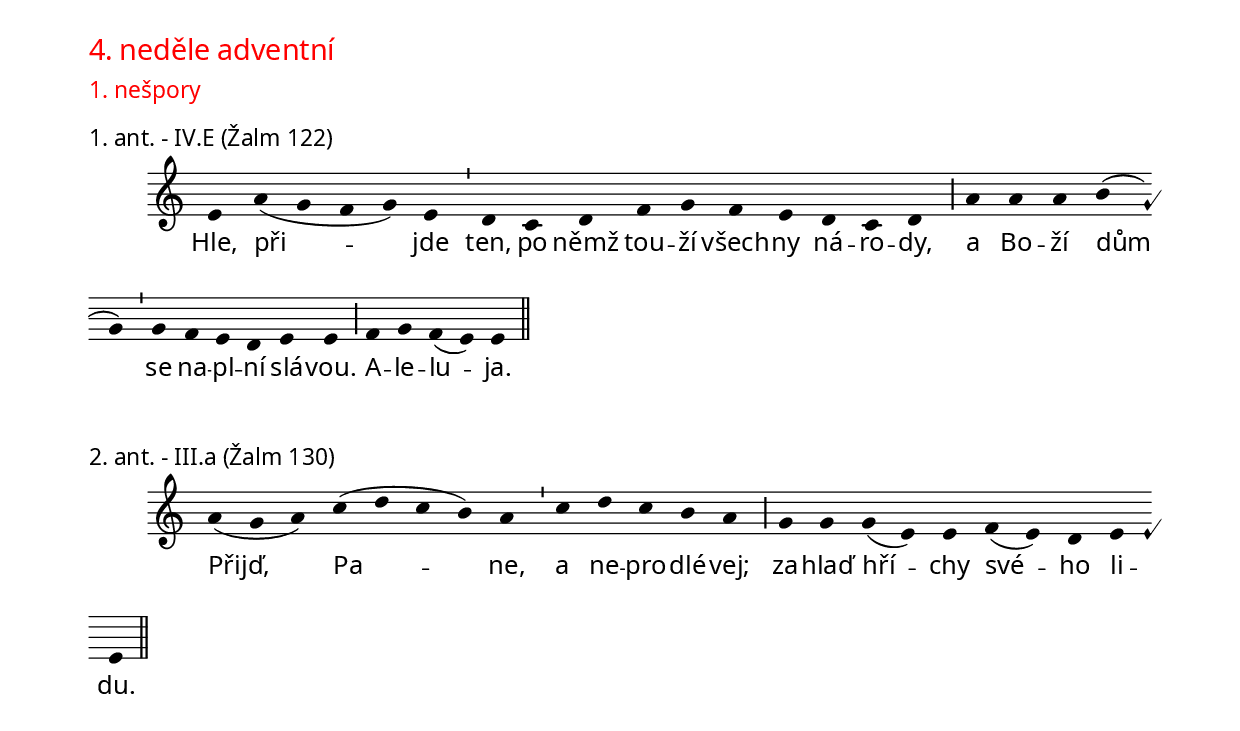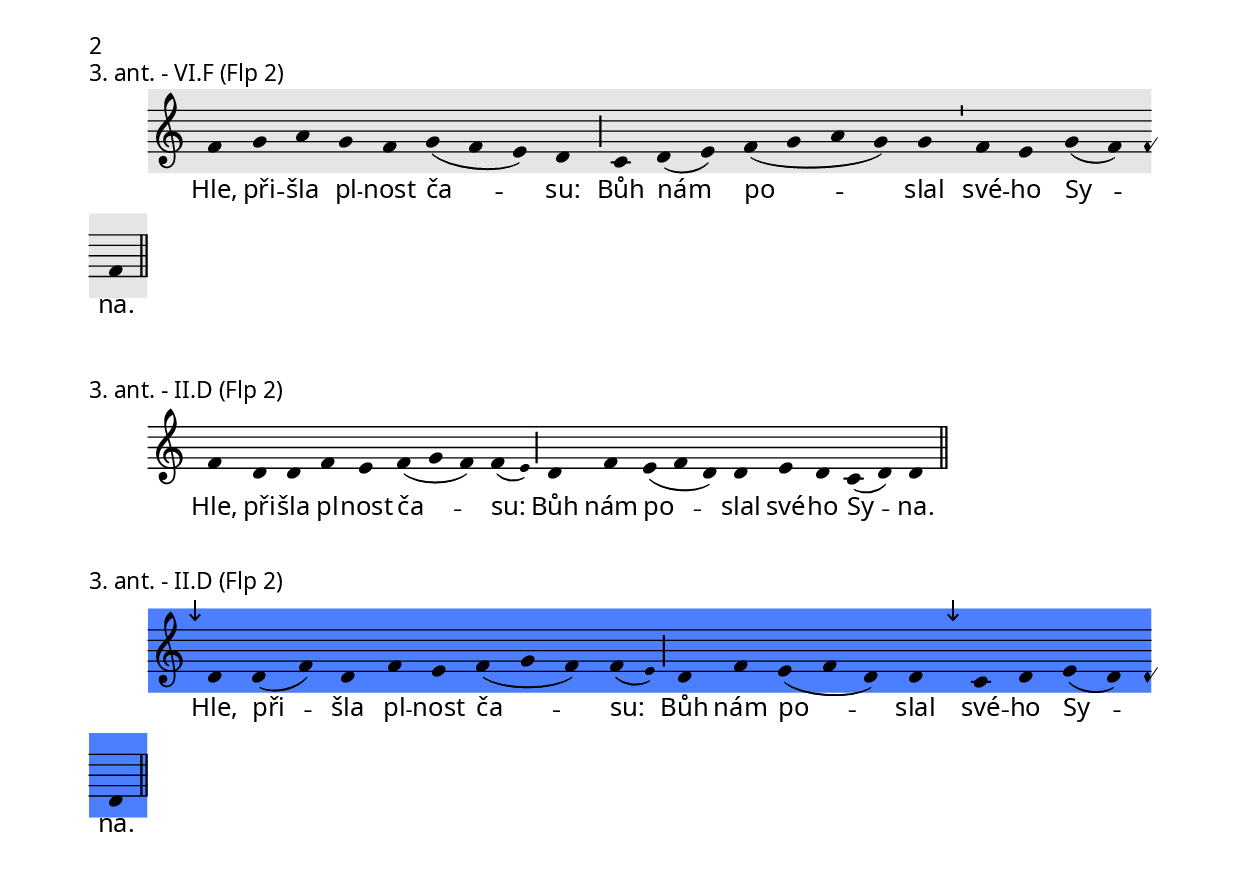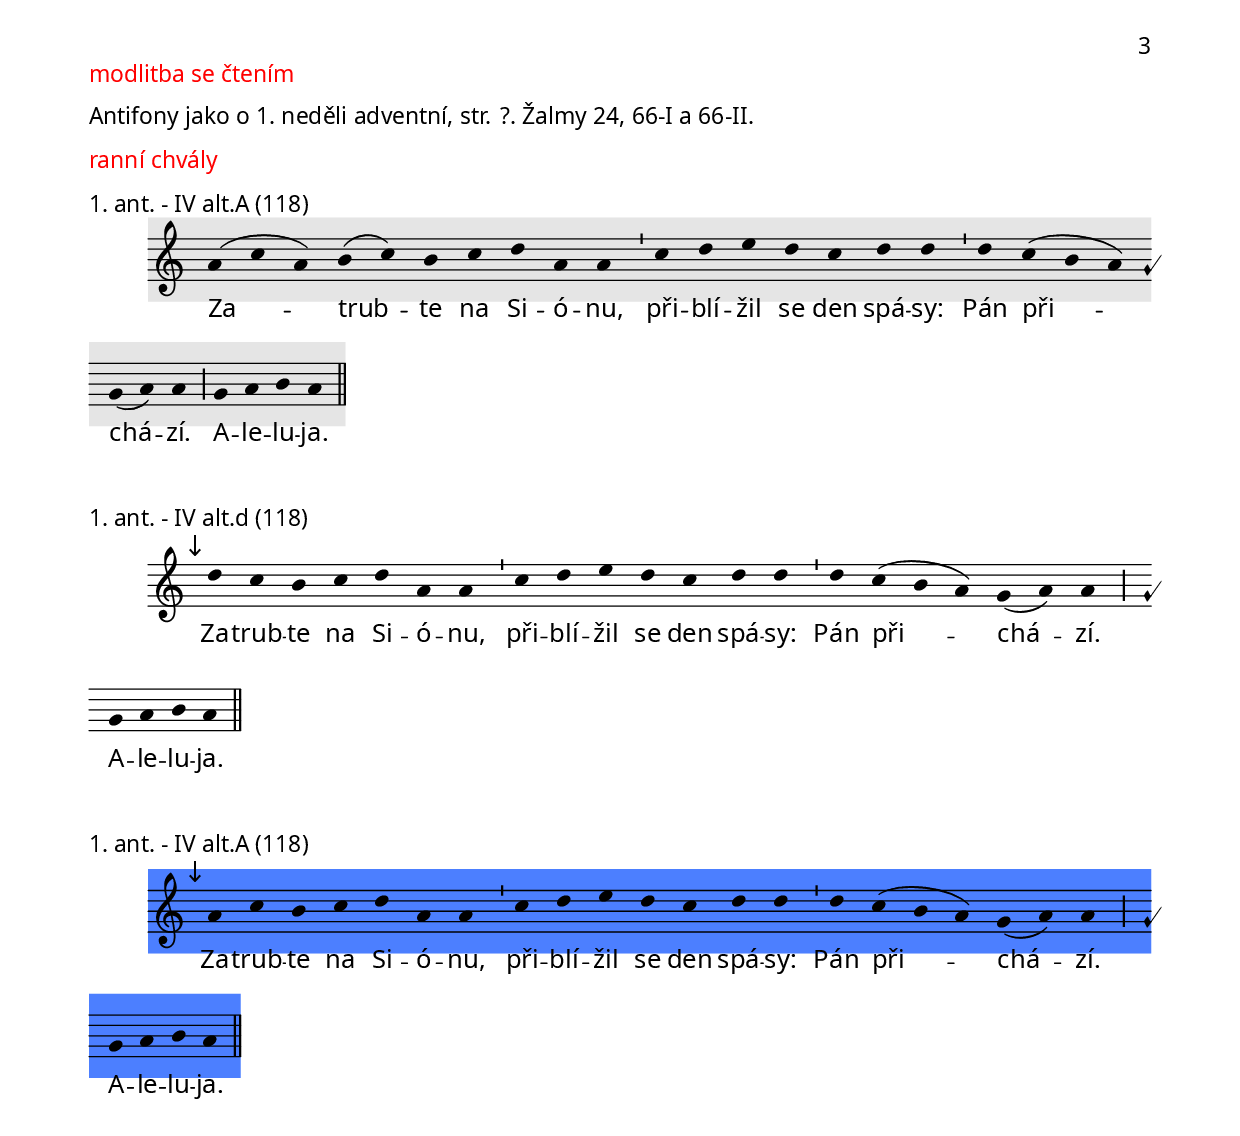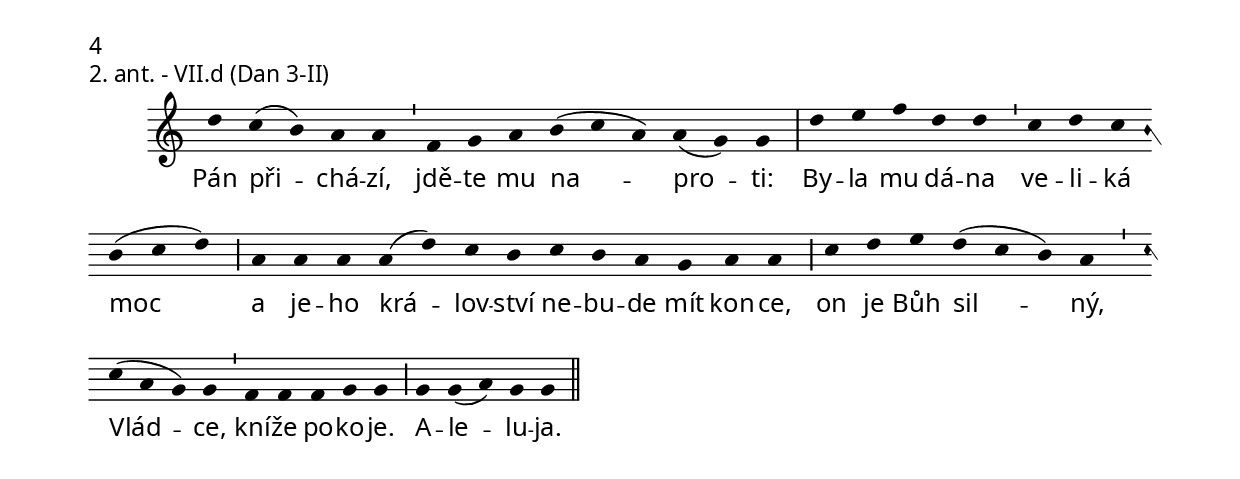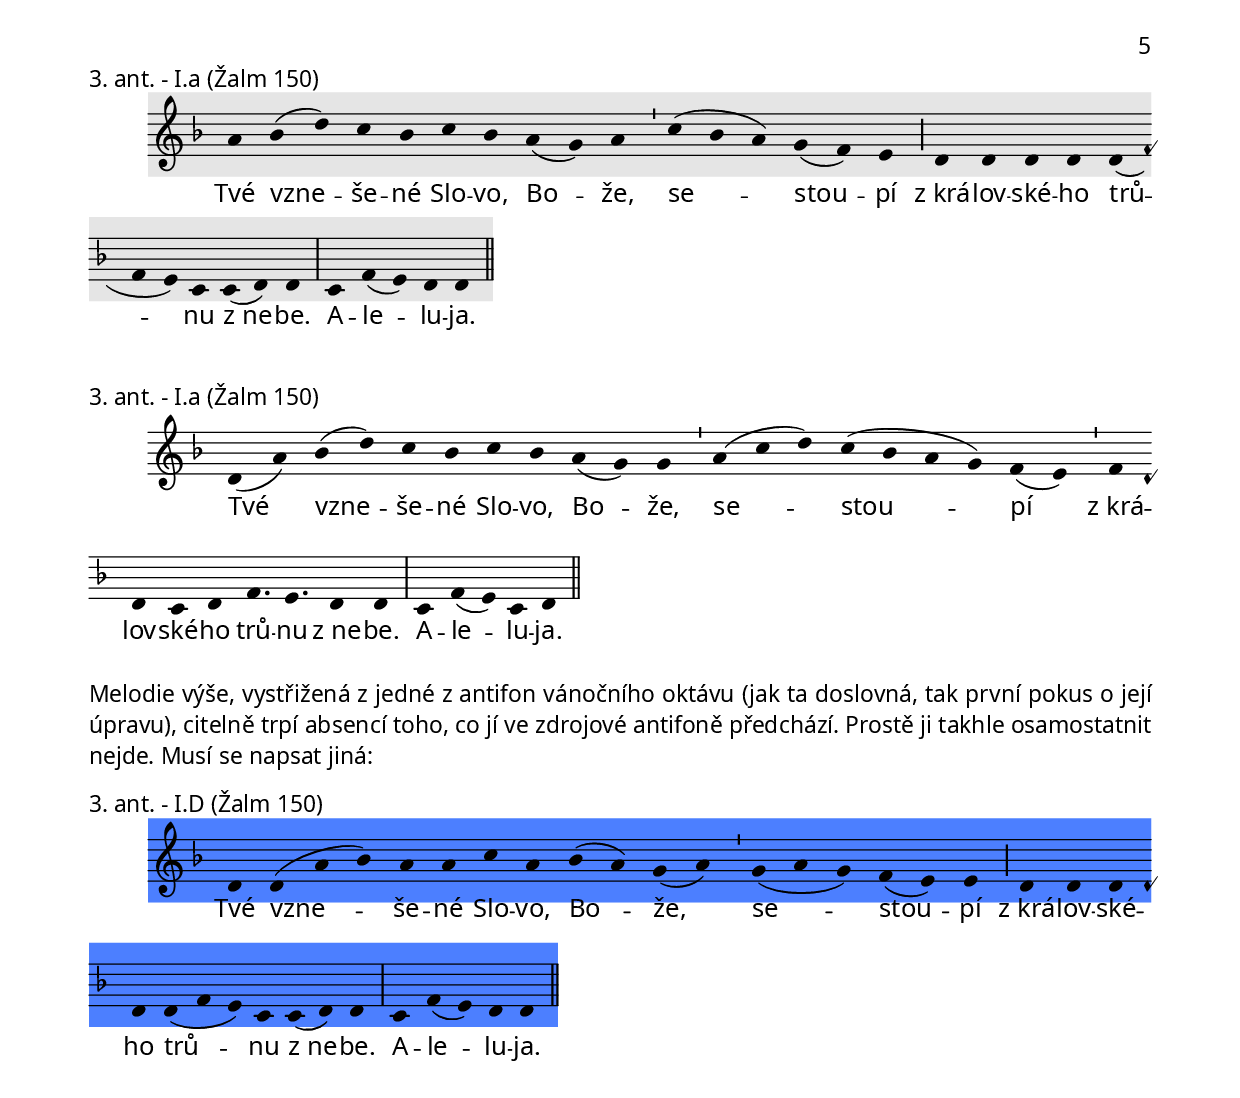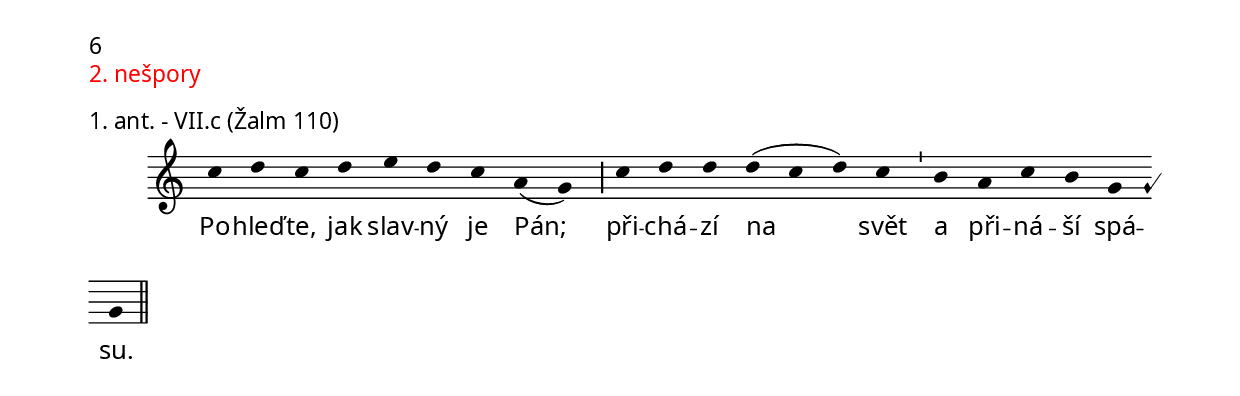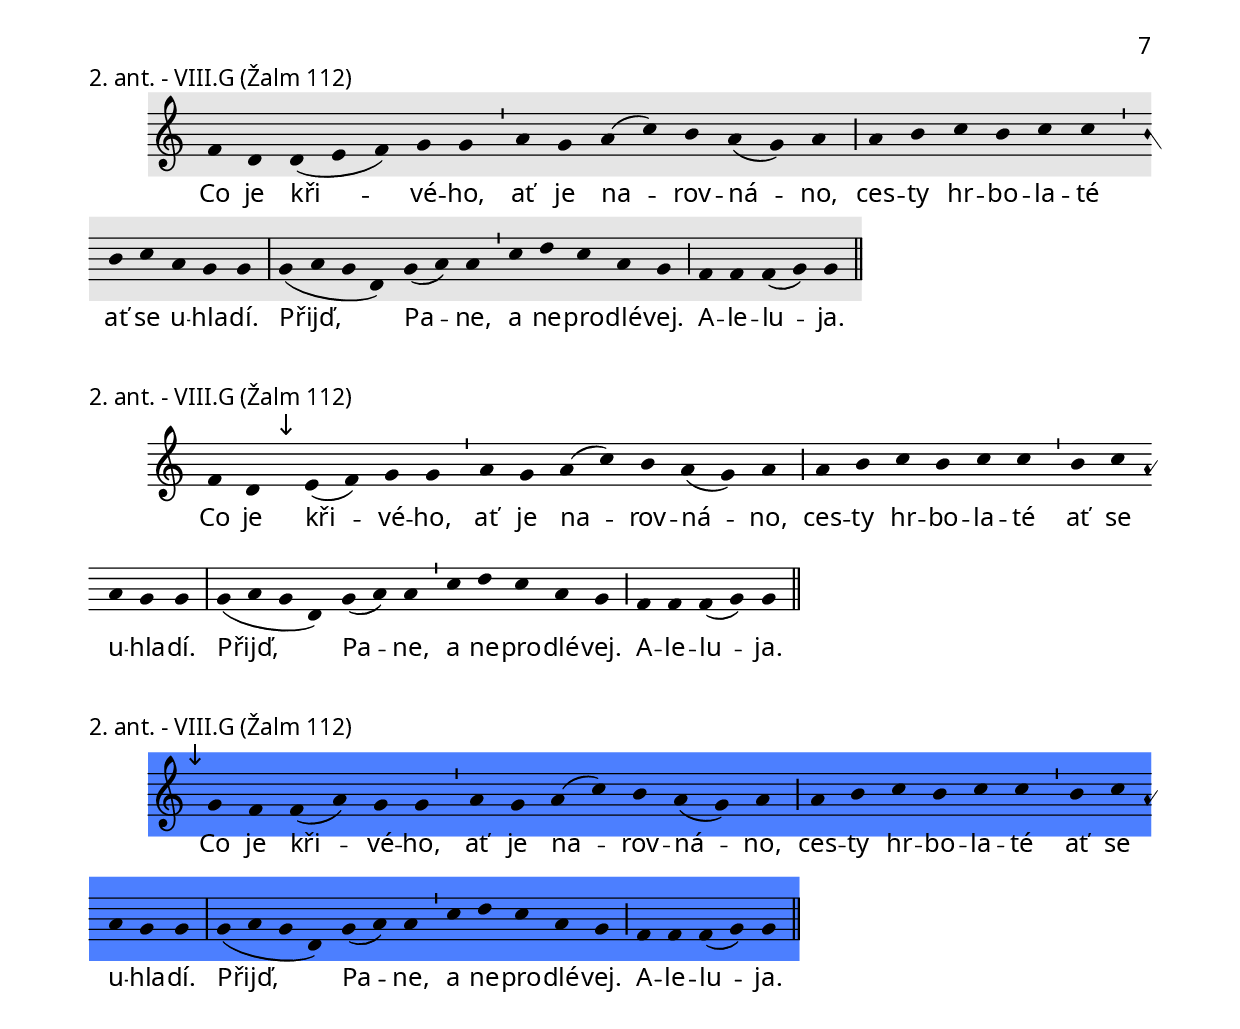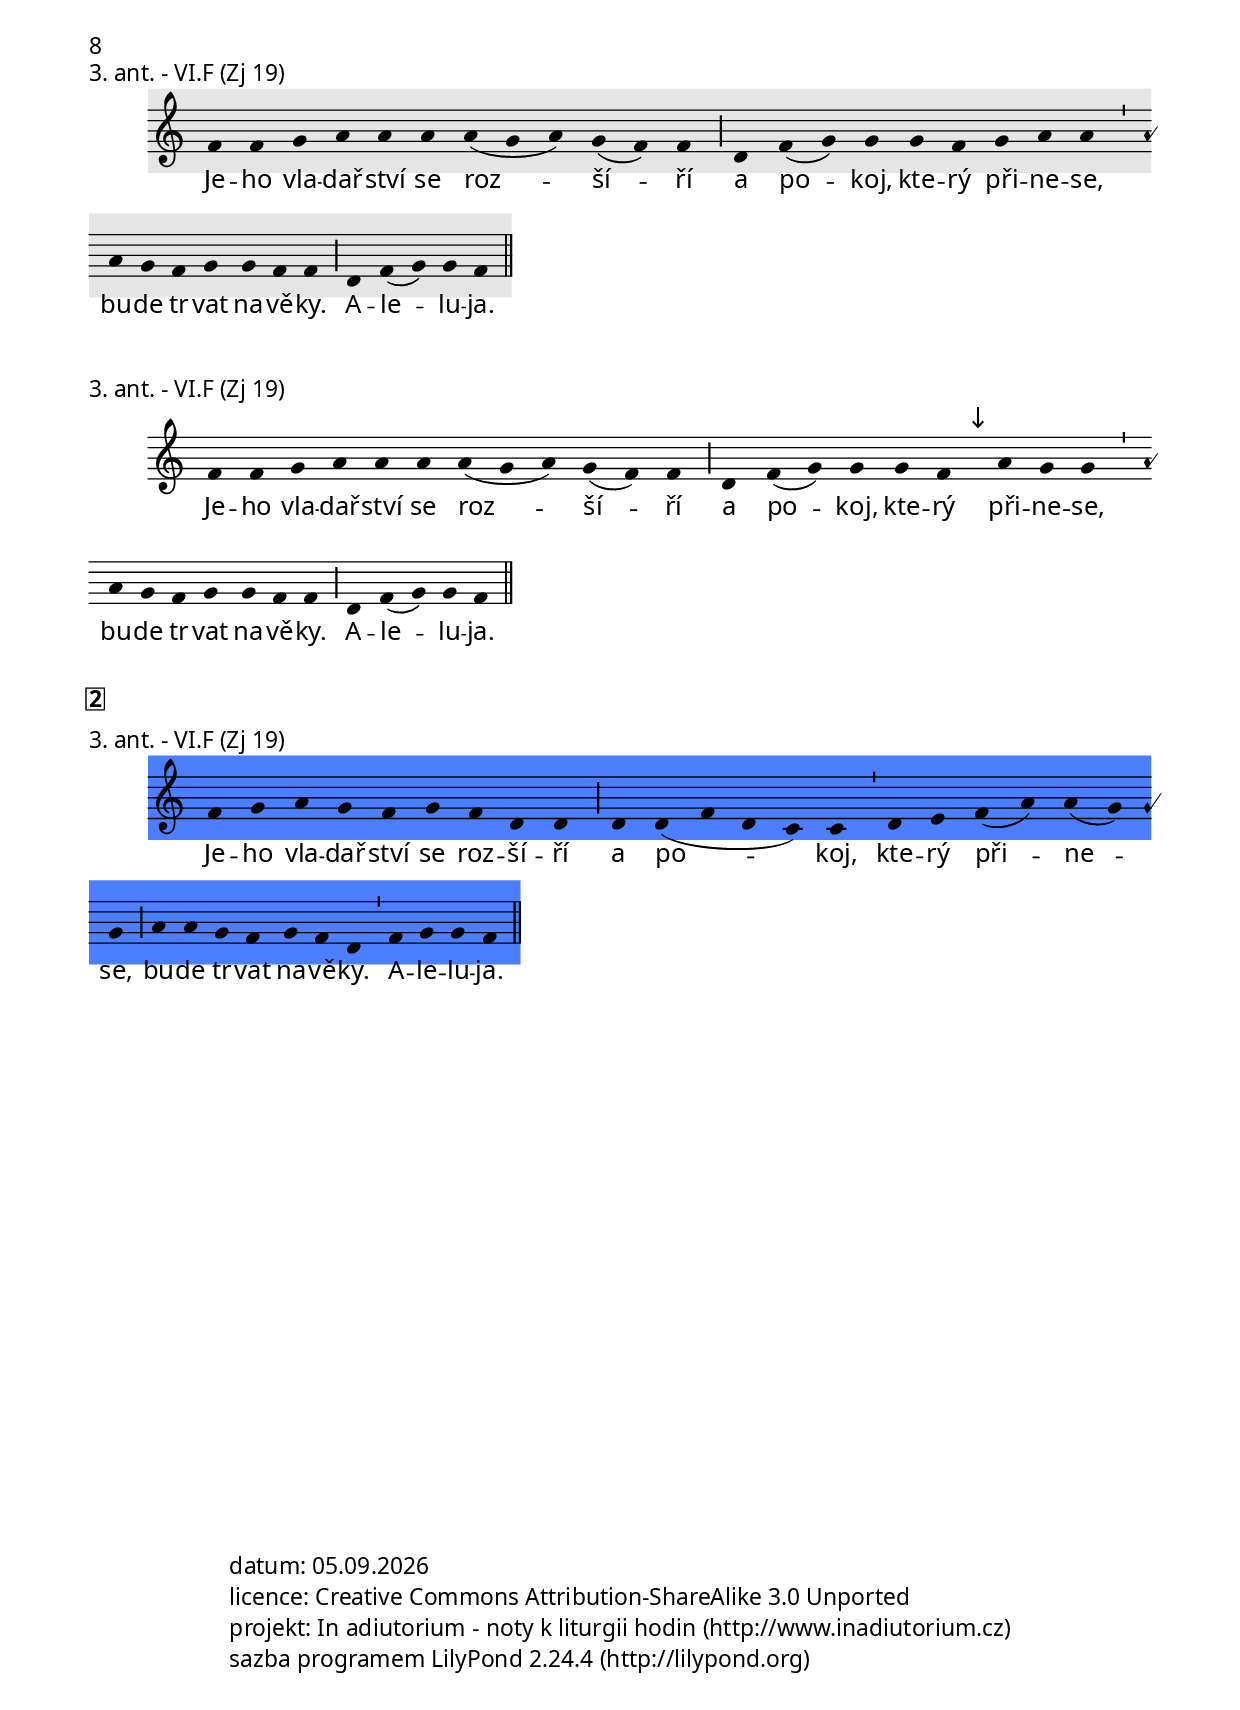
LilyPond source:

\include "../spolecne.ly"

\markup {\nadpisDen {4. neděle adventní}}

\markup {\nadpisHodinka {"1. nešpory"}}

\score {
  \relative c' {
    \choralniRezim
    e4 a( g f g) e \barMin d c d f g f e d c d \barMaior
    a' a a b( g) \barMin g f e d e e \barMaior
    f g f( e) e \barFinalis
  }
  \addlyrics {
    Hle, při -- jde ten, po němž tou -- ží všech -- ny ná -- ro -- dy,
    a Bo -- ží dům se na -- pl -- ní slá -- vou.
    A -- le -- lu -- ja.
  }
  \header {
    quid = "1. ant."
    modus = "IV"
    differentia = "E"
    psalmus = "Žalm 122"
    id = "ne-1ne-a1"
    piece = \markup {\sestavTitulek}
  }
}

\score {
  \relative c'' {
    \choralniRezim
    a4( g a) c( d c b) a \barMin c d c b a \barMaior
    g g g( e) e f( e) d e e \barFinalis
  }
  \addlyrics {
    Přijď, Pa -- ne, a ne -- pro -- dlé -- vej;
    za -- hlaď hří -- chy své -- ho li -- du.
  }
  \header {
    quid = "2. ant."
    modus = "III"
    differentia = "a"
    psalmus = "Žalm 130"
    id = "ne-1ne-a2"
    piece = \markup {\sestavTitulek}
  }
}

\pageBreak

\score {
  \relative c' {
    \zvyraznovacSedy
    \choralniRezim
    f4 g a g f g( f e) d \barMaior
    c d( e) f( g a g) g \barMin f e g( f) f \barFinalis
  }
  \addlyrics {
    Hle, při -- šla pl -- nost ča -- su:
    Bůh nám po -- slal své -- ho Sy -- na.
  }
  \header {
    quid = "3. ant."
    modus = "VI"
    differentia = "F"
    psalmus = "Flp 2"
    placet = "jinak"
    id = "ne-1ne-a3"
    piece = \markup {\sestavTitulek}
  }
}

\score {
  \relative c' {
    \choralniRezim
    f4 d d f e f( g f) f( \grace e) \barMaior
    d f e( f d) d e d c( d) d \barFinalis
  }
  \addlyrics {
    Hle, při -- šla pl -- nost ča -- su:
    Bůh nám po -- slal své -- ho Sy -- na.
  }
  \header {
    quid = "3. ant."
    modus = "II"
    differentia = "D"
    psalmus = "Flp 2"
    placet = "melodie _Hle přišla_ není úplně přirozená"
    id = "ne-1ne-a3"
    piece = \markup {\sestavTitulek}
  }
}

\score {
  \relative c' {
    \zvyraznovacModry
    \choralniRezim
    \mark\sipka d4 d( f) d f e f( g f) f( \grace e) \barMaior
    d f e( f d) d \mark\sipka c d e( d) d \barFinalis
  }
  \addlyrics {
    Hle, při -- šla pl -- nost ča -- su:
    Bůh nám po -- slal své -- ho Sy -- na.
  }
  \header {
    quid = "3. ant."
    modus = "II"
    differentia = "D"
    psalmus = "Flp 2"
    id = "ne-1ne-a3"
    piece = \markup {\sestavTitulek}
  }
}

\pageBreak

\markup {\nadpisHodinka {"modlitba se čtením"}}

\markup\justify{
  Antifony jako o 1. neděli adventní,
  str. \concat{\page-ref #'adventNedeleIcteni "0" "?" . }
  Žalmy 24, 66-I a 66-II.
}

\markup {\nadpisHodinka {"ranní chvály"}}

\score {
  \relative c'' {
    \zvyraznovacSedy
    \choralniRezim
    a4( c a) b( c) b c d a a \barMin
    c d e d c d d \barMin
    d c( b a) g( a) a \barMaior
    g a b a \barFinalis
  }
  \addlyrics {
    Za -- trub -- te na Si -- ó -- nu,
    při -- blí -- žil se den spá -- sy:
    Pán při -- chá -- zí.
    A -- le -- lu -- ja.
  }
  \header {
    quid = "1. ant."
    modus = "IV alt"
    differentia = "A"
    psalmus = "118"
    placet = "lepší začátek - možná údernější, sylabický"
    id = "ne-rch-a1"
    piece = \markup {\sestavTitulek}
  }
}

\score {
  \relative c'' {
    \choralniRezim
    \mark\sipka d c b c d a a \barMin
    c d e d c d d \barMin
    d c( b a) g( a) a \barMaior
    g a b a \barFinalis
  }
  \addlyrics {
    Za -- trub -- te na Si -- ó -- nu,
    při -- blí -- žil se den spá -- sy:
    Pán při -- chá -- zí.
    A -- le -- lu -- ja.
  }
  \header {
    quid = "1. ant."
    modus = "IV alt"
    differentia = "d"
    psalmus = "118"
    id = "ne-rch-a1"
    piece = \markup {\sestavTitulek}
  }
}

\score {
  \relative c'' {
    \zvyraznovacModry
    \choralniRezim
    \mark\sipka a c b c d a a \barMin
    c d e d c d d \barMin
    d c( b a) g( a) a \barMaior
    g a b a \barFinalis
  }
  \addlyrics {
    Za -- trub -- te na Si -- ó -- nu,
    při -- blí -- žil se den spá -- sy:
    Pán při -- chá -- zí.
    A -- le -- lu -- ja.
  }
  \header {
    quid = "1. ant."
    modus = "IV alt"
    differentia = "A"
    psalmus = "118"
    id = "ne-rch-a1"
    piece = \markup {\sestavTitulek}
  }
}

\pageBreak

\score {
  \relative c'' {
    \choralniRezim
    d4 c( b) a a \barMin f g a b( c a) a( g) g \barMax
    d' e f d d \barMin c d c b( c d) \barMaior
    a a a a( d) c b c b a g a a \barMaior
    c d e d( c b) a \barMin c( a g) g \barMin f f f g g \barMaior
    g g( a) g g \barFinalis
  }
  \addlyrics {
    Pán při -- chá -- zí, jdě -- te mu na -- pro -- ti:
    By -- la mu dá -- na ve -- li -- ká moc
    a je -- ho krá -- lov -- ství ne -- bu -- de mít kon -- ce,
    on je Bůh sil -- ný, Vlád -- ce, kní -- že po -- ko -- je.
    A -- le -- lu -- ja.
  }
  \header {
    quid = "2. ant."
    modus = "VII"
    differentia = "d"
    psalmus = "Dan 3-II"
    id = "ne-rch-a2"
    piece = \markup {\sestavTitulek}
  }
}

\pageBreak

\score {
  \relative c'' {
    \zvyraznovacSedy
    \choralniRezim
    \key f \major
    a4 bes( d) c bes c bes a( g) a \barMin
    c( bes a) g( f) e \barMaior
    d d d d d( f e) c c( d) d \barMax
    c f( e) d d \barFinalis
  }
  \addlyrics {
    Tvé vzne -- še -- né Slo -- vo, Bo -- že,
    se -- stou -- pí z_krá -- lov -- ské -- ho trů -- nu z_ne -- be.
    A -- le -- lu -- ja.
  }
  \header {
    quid = "3. ant."
    modus = "I"
    differentia = "a"
    psalmus = "Žalm 150"
    placet = "první část dopilovat"
    id = "ne-rch-a3"
    fons = "oktáv Narození Páně, 26.12., k Magnificat: 2. část, velmi výrazně upraveno"
    fial = "fial://vanoce_narozenipane.ly#26-amag"
    piece = \markup {\sestavTitulek}
  }
}

\score {
  \relative c' {
    \choralniRezim
    \key f \major
    d4( a') bes( d) c bes c bes a( g) g \barMin
    a( c d) c( bes a g) f( e) \barMin
    f d c d f4. e d4 d \barMax
    c f( e) c d \barFinalis
  }
  \addlyrics {
    Tvé vzne -- še -- né Slo -- vo, Bo -- že,
    se -- stou -- pí z_krá -- lov -- ské -- ho trů -- nu z_ne -- be.
    A -- le -- lu -- ja.
  }
  \header {
    quid = "3. ant."
    modus = "I"
    differentia = "a"
    psalmus = "Žalm 150"
    placet = "podle zdroje jen s minimálními nutnými úpravami (vynechání not)"
    id = "ne-rch-a3"
    fons = "oktáv Narození Páně, 26.12., k Magnificat: 2. část, velmi výrazně upraveno"
    fial = "fial://vanoce_narozenipane.ly#26-amag"
    piece = \markup {\sestavTitulek}
  }
}

\markup\justify{
  Melodie výše, vystřižená z jedné z antifon vánočního oktávu
  (jak ta doslovná, tak první pokus o její úpravu),
  citelně trpí absencí toho, co jí ve zdrojové antifoně předchází.
  Prostě ji takhle osamostatnit nejde. Musí se napsat jiná:
}

\score {
  \relative c' {
    \zvyraznovacModry
    \choralniRezim
    \key f \major
    d4 d( a' bes) a a c a bes( a) g( a) \barMin
    g( a g) f( e) e \barMaior
    d d d d d( f e) c c( d) d \barMax
    c f( e) d d \barFinalis
  }
  \addlyrics {
    Tvé vzne -- še -- né Slo -- vo, Bo -- že,
    se -- stou -- pí z_krá -- lov -- ské -- ho trů -- nu z_ne -- be.
    A -- le -- lu -- ja.
  }
  \header {
    quid = "3. ant."
    modus = "I"
    differentia = "D"
    psalmus = "Žalm 150"
    id = "ne-rch-a3"
    fons = "volně podle: oktáv Narození Páně, 26.12., k Magnificat: 2. část"
    fial = "fial://vanoce_narozenipane.ly#26-amag?cast&volne"
    piece = \markup {\sestavTitulek}
  }
}

\pageBreak % ZLOM

\markup {\nadpisHodinka {"2. nešpory"}}

\score {
  \relative c'' {
    \choralniRezim
    c4 d c d e d c a( g) \barMaior
    c d d d( c d) c \barMin b a c b g g \barFinalis
  }
  \addlyrics {
    Po -- hleď -- te, jak slav -- ný je Pán;
    při -- chá -- zí na svět a při -- ná -- ší spá -- su.
  }
  \header {
    quid = "1. ant."
    modus = "VII"
    differentia = "c"
    psalmus = "Žalm 110"
    id = "ne-2ne-a1"
    piece = \markup {\sestavTitulek}
  }
}

\pageBreak

\score {
  \relative c' {
    \zvyraznovacSedy
    \choralniRezim
    f d d( e f) g g \barMin a g a( c) b a( g) a \barMaior
    a b c b c c \barMin b c a g g \barMax
    g( a g d) g( a) a \barMin c d c a g \barMaior
    f f f( g) g \barFinalis
  }
  \addlyrics {
    Co je kři -- vé -- ho, ať je na -- rov -- ná -- no,
    ces -- ty hr -- bo -- la -- té ať se u -- hla -- dí.
    Přijď, Pa -- ne, a ne -- pro -- dlé -- vej.
    A -- le -- lu -- ja.
  }
  \header {
    quid = "2. ant."
    modus = "VIII"
    differentia = "G"
    psalmus = "Žalm 112"
    id = "ne-2ne-a2"
    placet = "podle potřeby aktualizovat ze zdroje"
    fons = "neděle 3. adv.t., r.ch., 2.a., 2.-4. část doslova"
    fial = "fial://antifony/advent_tyden3.ly#ne-rch-a2"
    piece = \markup {\sestavTitulek}
  }
}

\score {
  \relative c' {
    \choralniRezim
    f d \mark\sipka e( f) g g \barMin a g a( c) b a( g) a \barMaior
    a b c b c c \barMin b c a g g \barMax
    g( a g d) g( a) a \barMin c d c a g \barMaior
    f f f( g) g \barFinalis
  }
  \addlyrics {
    Co je kři -- vé -- ho, ať je na -- rov -- ná -- no,
    ces -- ty hr -- bo -- la -- té ať se u -- hla -- dí.
    Přijď, Pa -- ne, a ne -- pro -- dlé -- vej.
    A -- le -- lu -- ja.
  }
  \header {
    quid = "2. ant."
    modus = "VIII"
    differentia = "G"
    psalmus = "Žalm 112"
    placet = "aktualizováno ze zdrojové antifony, ale není to to pravé - působí nekompletně"
    id = "ne-2ne-a2"
    fons = "neděle 3. adv.t., r.ch., 2.a., 2.-4. část doslova"
    fial = "fial://antifony/advent_tyden3.ly#ne-rch-a2"
    piece = \markup {\sestavTitulek}
  }
}

\score {
  \relative c'' {
    \zvyraznovacModry
    \choralniRezim
    \mark\sipka g f f( a) g g \barMin a g a( c) b a( g) a \barMaior
    a b c b c c \barMin b c a g g \barMax
    g( a g d) g( a) a \barMin c d c a g \barMaior
    f f f( g) g \barFinalis
  }
  \addlyrics {
    Co je kři -- vé -- ho, ať je na -- rov -- ná -- no,
    ces -- ty hr -- bo -- la -- té ať se u -- hla -- dí.
    Přijď, Pa -- ne, a ne -- pro -- dlé -- vej.
    A -- le -- lu -- ja.
  }
  \header {
    quid = "2. ant."
    modus = "VIII"
    differentia = "G"
    psalmus = "Žalm 112"
    id = "ne-2ne-a2"
    fons = "neděle 3. adv.t., r.ch., 2.a., 2.-4. část; začátek upraven"
    fial = "fial://antifony/advent_tyden3.ly#ne-rch-a2"
    piece = \markup {\sestavTitulek}
  }
}

\pageBreak

\score {
  \relative c' {
    \zvyraznovacSedy
    \choralniRezim
    f4 f g a a a a( g a) g( f) f \barMaior
    d f( g) g g f g a a \barMin a g f g g f f \barMaior
    d f( g) g f \barFinalis
  }
  \addlyrics {
    Je -- ho vla -- dař -- ství se roz -- ší -- ří
    a po -- koj, kte -- rý při -- ne -- se, bu -- de tr -- vat na -- vě -- ky.
    A -- le -- lu -- ja.
  }
  \header {
    quid = "3. ant."
    modus = "VI"
    differentia = "F"
    psalmus = "Zj 19"
    placet = "_přinese_ možná lépe a g g"
    id = "ne-2ne-a3"
    piece = \markup {\sestavTitulek}
  }
}

\score {
  \relative c' {
    \choralniRezim
    f4 f g a a a a( g a) g( f) f \barMaior
    d f( g) g g f \mark\sipka a g g \barMin a g f g g f f \barMaior
    d f( g) g f \barFinalis
  }
  \addlyrics {
    Je -- ho vla -- dař -- ství se roz -- ší -- ří
    a po -- koj, kte -- rý při -- ne -- se, bu -- de tr -- vat na -- vě -- ky.
    A -- le -- lu -- ja.
  }
  \header {
    quid = "3. ant."
    modus = "VI"
    differentia = "F"
    psalmus = "Zj 19"
    id = "ne-2ne-a3"
    piece = \markup {\sestavTitulek}
  }
}

\markup\nadpisSkupiny 2

\score {
  \relative c' {
    \zvyraznovacModry
    \choralniRezim
    f4 g a g f g f d d \barMaior
    d d( f d c) c \barMin d e f( a) a( g) g \barMaior
    a a g f g f d \barMin
    f g g f \barFinalis
  }
  \addlyrics {
    Je -- ho vla -- dař -- ství se roz -- ší -- ří
    a po -- koj, kte -- rý při -- ne -- se,
    bu -- de tr -- vat na -- vě -- ky.
    A -- le -- lu -- ja.
  }
  \header {
    quid = "3. ant."
    modus = "VI"
    differentia = "F"
    psalmus = "Zj 19"
    id = "ne-2ne-a3"
    piece = \markup {\sestavTitulek}
  }
}